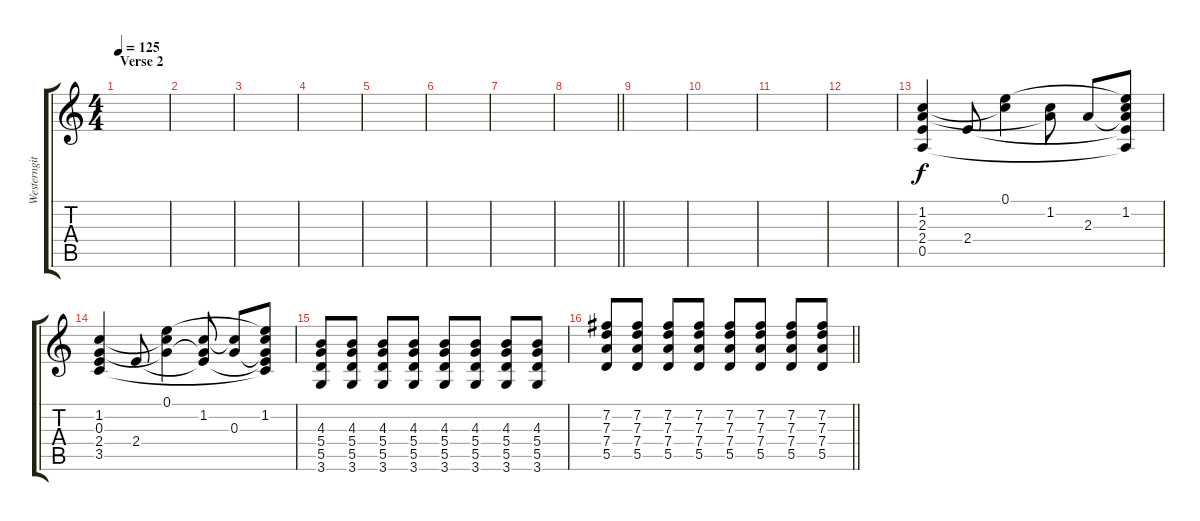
\track ("Westerngitarre - Thomas" "Westerngit") {instrument acousticguitarsteel}
\staff {score tabs}
\tuning (E4 B3 G3 D3 A2 E2) {hide}
\ts (4 4)
\section ("" "Verse 2")
\tempo 125
\clef g2
\ks c
|
|
|
|
|
|
|
\barLineRight lightlight
|
|
|
|
|
(1.2 2.3 2.4 0.5).4 2.4.8 (0.1 1.2{t}).4 (1.2 2.3{t}).8 2.3.8 (0.1{t} 1.2 2.3{t} 2.4{t} 0.5{t}).8 |
(1.2 0.3 2.4 3.5).4 2.4.8 (0.1 1.2{t} 0.3{t}).4 (1.2 0.3{t} 2.4{t}).8 (1.2{t} 0.3).8 (0.1{t} 1.2 0.3{t} 2.4{t} 3.5{t}).8 |
(4.3 5.4 5.5 3.6).8 (4.3 5.4 5.5 3.6).8 (4.3 5.4 5.5 3.6).8 (4.3 5.4 5.5 3.6).8 (4.3 5.4 5.5 3.6).8 (4.3 5.4 5.5 3.6).8 (4.3 5.4 5.5 3.6).8 (4.3 5.4 5.5 3.6).8 |
\barLineRight lightlight
(7.2 7.3 7.4 5.5).8 (7.2 7.3 7.4 5.5).8 (7.2 7.3 7.4 5.5).8 (7.2 7.3 7.4 5.5).8 (7.2 7.3 7.4 5.5).8 (7.2 7.3 7.4 5.5).8 (7.2 7.3 7.4 5.5).8 (7.2 7.3 7.4 5.5).8
